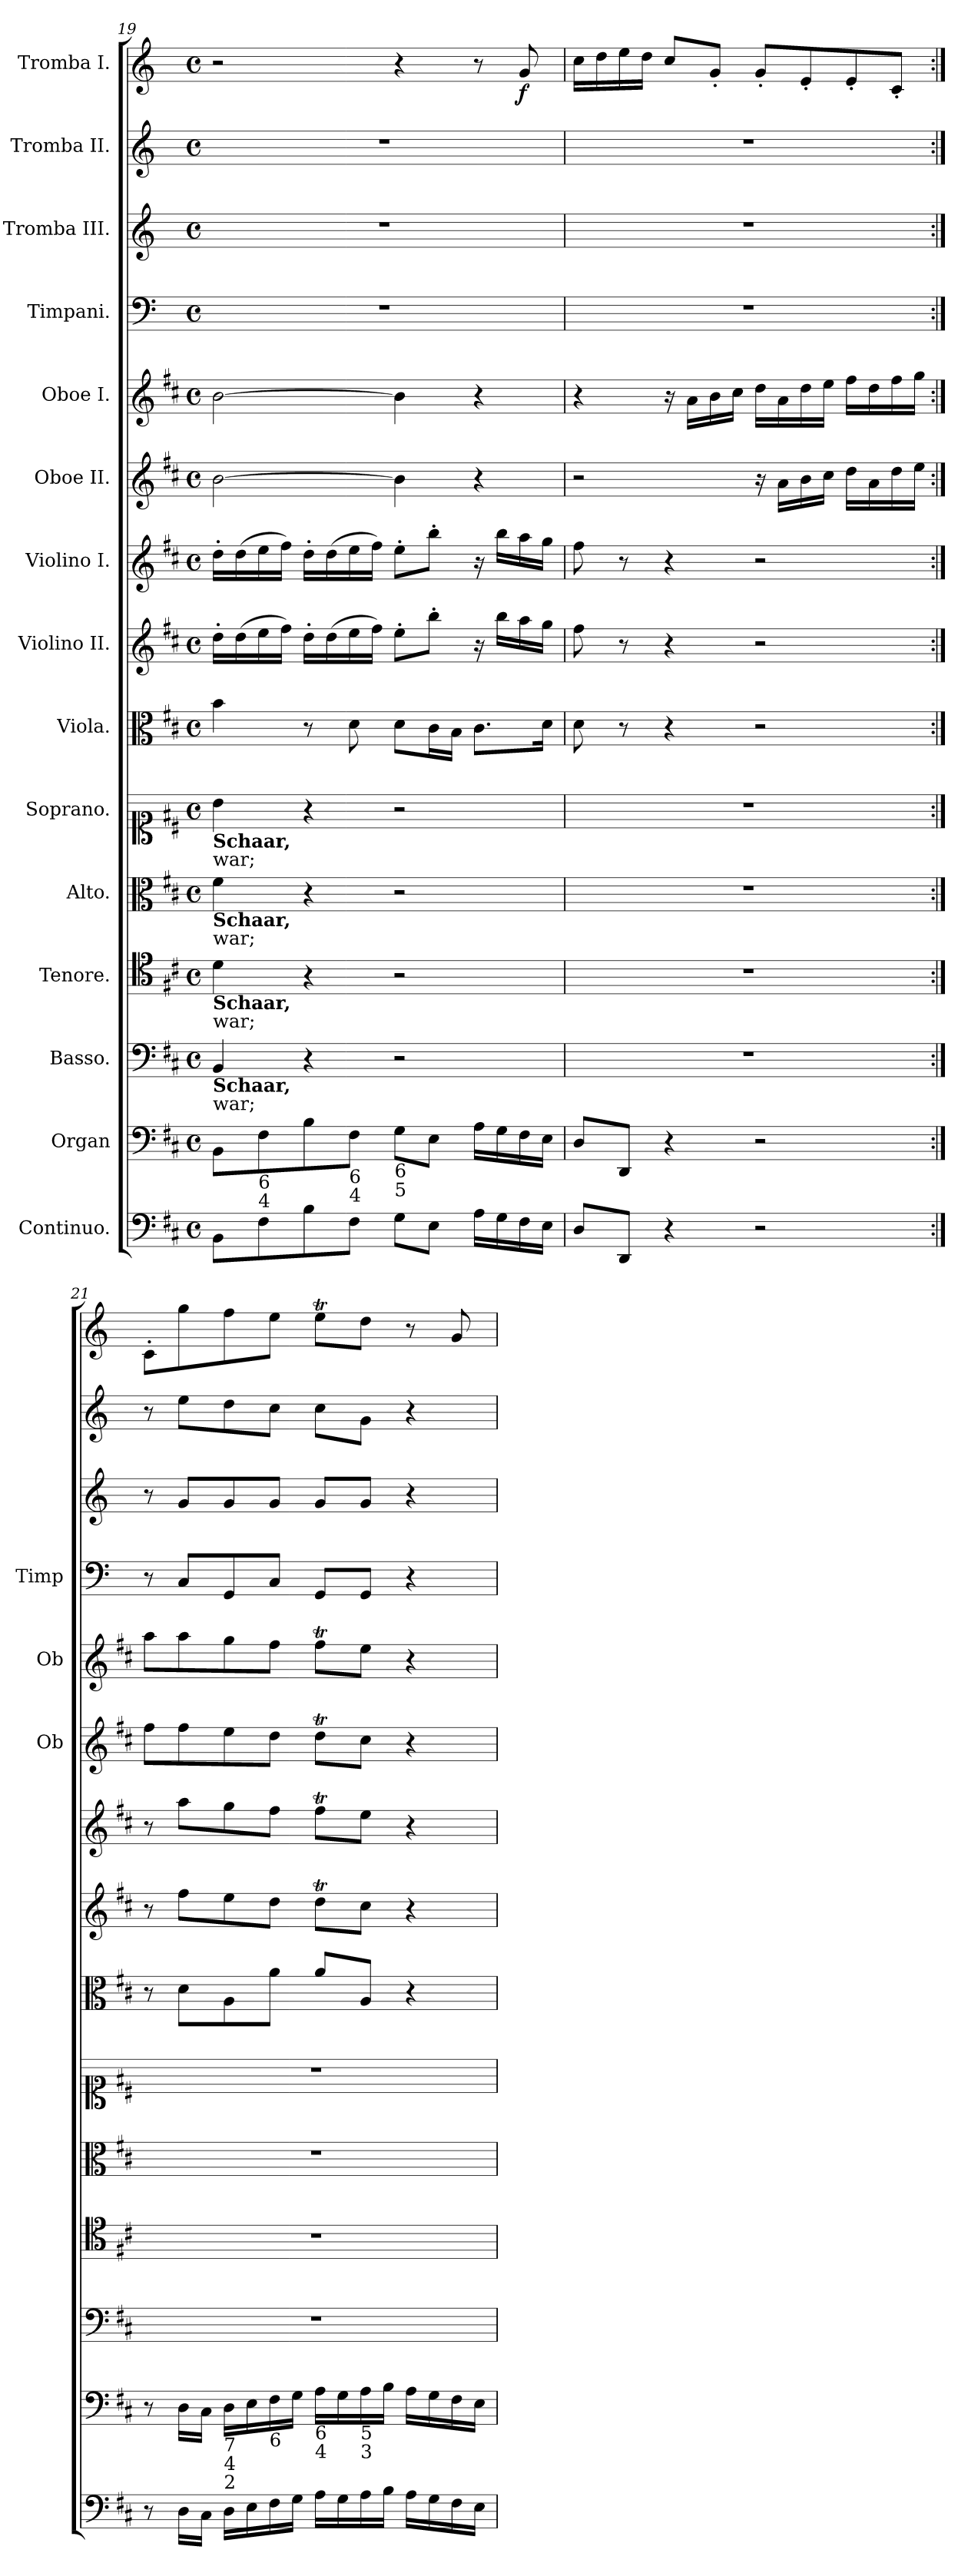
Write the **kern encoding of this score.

**kern	**kern	**kern	**kern	**kern	**kern	**kern	**kern	**kern	**kern	**kern	**kern	**kern	**kern	**kern	**dynam
*part15	*part14	*part13	*part12	*part11	*part10	*part9	*part8	*part7	*part6	*part5	*part4	*part3	*part2	*part1	*part1
*staff15	*staff14	*staff13	*staff12	*staff11	*staff10	*staff9	*staff8	*staff7	*staff6	*staff5	*staff4	*staff3	*staff2	*staff1	*staff1
*I"Continuo.	*I"Organ	*I"Basso.	*I"Tenore.	*I"Alto.	*I"Soprano.	*I"Viola.	*I"Violino II.	*I"Violino I.	*I"Oboe II.	*I"Oboe I.	*I"Timpani.	*I"Tromba III.	*I"Tromba II.	*I"Tromba I.	*
*	*	*	*	*	*	*	*	*	*I'Ob	*I'Ob	*I'Timp	*	*	*	*
*clefF4	*clefF4	*clefF4	*clefC4	*clefC3	*clefC1	*clefC3	*clefG2	*clefG2	*clefG2	*clefG2	*clefF4	*clefG2	*clefG2	*clefG2	*
*	*	*	*	*	*	*	*	*	*	*	*	*ITrd-1c-2	*ITrd-1c-2	*ITrd-1c-2	*
*k[f#c#]	*k[f#c#]	*k[f#c#]	*k[f#c#]	*k[f#c#]	*k[f#c#]	*k[f#c#]	*k[f#c#]	*k[f#c#]	*k[f#c#]	*k[f#c#]	*k[]	*k[f#c#]	*k[f#c#]	*k[f#c#]	*
*M4/4	*M4/4	*M4/4	*M4/4	*M4/4	*M4/4	*M4/4	*M4/4	*M4/4	*M4/4	*M4/4	*M4/4	*M4/4	*M4/4	*M4/4	*
*met(c)	*met(c)	*met(c)	*met(c)	*met(c)	*met(c)	*met(c)	*met(c)	*met(c)	*met(c)	*met(c)	*met(c)	*met(c)	*met(c)	*met(c)	*
=19	=19	=19	=19	=19	=19	=19	=19	=19	=19	=19	=19	=19	=19	=19	=19
!	!	!	!	!	!LO:TX:b:B:t=Schaar,	!	!	!	!	!	!	!	!	!	!
!	!	!	!	!	!LO:TX:b:t=war;	!	!	!	!	!	!	!	!	!	!
!	!	!	!	!LO:TX:b:B:t=Schaar,	!	!	!	!	!	!	!	!	!	!	!
!	!	!	!	!LO:TX:b:t=war;	!	!	!	!	!	!	!	!	!	!	!
!	!	!	!LO:TX:b:B:t=Schaar,	!	!	!	!	!	!	!	!	!	!	!	!
!	!	!	!LO:TX:b:t=war;	!	!	!	!	!	!	!	!	!	!	!	!
!	!	!LO:TX:b:B:t=Schaar,	!	!	!	!	!	!	!	!	!	!	!	!	!
!	!	!LO:TX:b:t=war;	!	!	!	!	!	!	!	!	!	!	!	!	!
8BB\L	8BB\L	4BB/	4d\	4f#\	4b\	4b\	16dd'\LL	16dd'\LL	[2b\	[2b\	1r	1r	1r	2r	.
.	.	.	.	.	.	.	(16dd\	(16dd\	.	.	.	.	.	.	.
!	!LO:TX:b:t=6	!	!	!	!	!	!	!	!	!	!	!	!	!	!
!	!LO:TX:b:t=4	!	!	!	!	!	!	!	!	!	!	!	!	!	!
8F#\	8F#\	.	.	.	.	.	16ee\	16ee\	.	.	.	.	.	.	.
.	.	.	.	.	.	.	16ff#\JJ)	16ff#\JJ)	.	.	.	.	.	.	.
8B\	8B\	4r	4r	4r	4r	8r	16dd'\LL	16dd'\LL	.	.	.	.	.	.	.
.	.	.	.	.	.	.	(16dd\	(16dd\	.	.	.	.	.	.	.
!	!LO:TX:b:t=6	!	!	!	!	!	!	!	!	!	!	!	!	!	!
!	!LO:TX:b:t=4	!	!	!	!	!	!	!	!	!	!	!	!	!	!
8F#\J	8F#\J	.	.	.	.	8d\	16ee\	16ee\	.	.	.	.	.	.	.
.	.	.	.	.	.	.	16ff#\JJ)	16ff#\JJ)	.	.	.	.	.	.	.
!	!LO:TX:b:t=6	!	!	!	!	!	!	!	!	!	!	!	!	!	!
!	!LO:TX:b:t=5	!	!	!	!	!	!	!	!	!	!	!	!	!	!
8G\L	8G\L	2r	2r	2r	2r	8d\L	8ee'\L	8ee'\L	4b\]	4b\]	.	.	.	4r	.
8E\J	8E\J	.	.	.	.	16c#\L	8bb'\J	8bb'\J	.	.	.	.	.	.	.
.	.	.	.	.	.	16B\JJ	.	.	.	.	.	.	.	.	.
16A\LL	16A\LL	.	.	.	.	8.c#\L	16r	16r	4r	4r	.	.	.	8r	.
16G\	16G\	.	.	.	.	.	16bb\LL	16bb\LL	.	.	.	.	.	.	.
!	!	!	!	!	!	!	!	!	!	!	!	!	!	!	!LO:DY:b
16F#\	16F#\	.	.	.	.	.	16aa\	16aa\	.	.	.	.	.	8a/	f
16E\JJ	16E\JJ	.	.	.	.	16d\Jk	16gg\JJ	16gg\JJ	.	.	.	.	.	.	.
=20	=20	=20	=20	=20	=20	=20	=20	=20	=20	=20	=20	=20	=20	=20	=20
8D/L	8D/L	1r	1r	1r	1r	8d\	8ff#\	8ff#\	2r	4r	1r	1r	1r	16dd\LL	.
.	.	.	.	.	.	.	.	.	.	.	.	.	.	16ee\	.
8DD/J	8DD/J	.	.	.	.	8r	8r	8r	.	.	.	.	.	16ff#\	.
.	.	.	.	.	.	.	.	.	.	.	.	.	.	16ee\JJ	.
4r	4r	.	.	.	.	4r	4r	4r	.	16r	.	.	.	8dd/L	.
.	.	.	.	.	.	.	.	.	.	16a\LL	.	.	.	.	.
.	.	.	.	.	.	.	.	.	.	16b\	.	.	.	8a'/J	.
.	.	.	.	.	.	.	.	.	.	16cc#\JJ	.	.	.	.	.
2r	2r	.	.	.	.	2r	2r	2r	16r	16dd\LL	.	.	.	8a'/L	.
.	.	.	.	.	.	.	.	.	16a\LL	16a\	.	.	.	.	.
.	.	.	.	.	.	.	.	.	16b\	16dd\	.	.	.	8f#'/	.
.	.	.	.	.	.	.	.	.	16cc#\JJ	16ee\JJ	.	.	.	.	.
.	.	.	.	.	.	.	.	.	16dd\LL	16ff#\LL	.	.	.	8f#'/	.
.	.	.	.	.	.	.	.	.	16a\	16dd\	.	.	.	.	.
.	.	.	.	.	.	.	.	.	16dd\	16ff#\	.	.	.	8d'/J	.
.	.	.	.	.	.	.	.	.	16ee\JJ	16gg\JJ	.	.	.	.	.
!!LO:PB:g=z
=21:|!	=21:|!	=21:|!	=21:|!	=21:|!	=21:|!	=21:|!	=21:|!	=21:|!	=21:|!	=21:|!	=21:|!	=21:|!	=21:|!	=21:|!	=21:|!
8r	8r	1r	1r	1r	1r	8r	8r	8r	8ff#\L	8aa\L	8r	8r	8r	8d'/L	.
16D\LL	16D\LL	.	.	.	.	8d\L	8ff#\L	8aa\L	8ff#\	8aa\	8C/L	8a/L	8ff#\L	8aa\	.
16C#\JJ	16C#\JJ	.	.	.	.	.	.	.	.	.	.	.	.	.	.
!	!LO:TX:b:t=7	!	!	!	!	!	!	!	!	!	!	!	!	!	!
!	!LO:TX:b:t=4	!	!	!	!	!	!	!	!	!	!	!	!	!	!
!	!LO:TX:b:t=2	!	!	!	!	!	!	!	!	!	!	!	!	!	!
16D\LL	16D\LL	.	.	.	.	8A\	8ee\	8gg\	8ee\	8gg\	8GG/	8a/	8ee\	8gg\	.
16E\	16E\	.	.	.	.	.	.	.	.	.	.	.	.	.	.
!	!LO:TX:b:t=6	!	!	!	!	!	!	!	!	!	!	!	!	!	!
16F#\	16F#\	.	.	.	.	8a\J	8dd\J	8ff#\J	8dd\J	8ff#\J	8C/J	8a/J	8dd\J	8ff#\J	.
16G\JJ	16G\JJ	.	.	.	.	.	.	.	.	.	.	.	.	.	.
!	!LO:TX:b:t=6	!	!	!	!	!	!	!	!	!	!	!	!	!	!
!	!LO:TX:b:t=4	!	!	!	!	!	!	!	!	!	!	!	!	!	!
16A\LL	16A\LL	.	.	.	.	8a\L	8ddT\L	8ff#t\L	8ddT\L	8ff#t\L	8GG/L	8a/L	8dd\L	8ff#t<\L	.
16G\	16G\	.	.	.	.	.	.	.	.	.	.	.	.	.	.
!	!LO:TX:b:t=5	!	!	!	!	!	!	!	!	!	!	!	!	!	!
!	!LO:TX:b:t=3	!	!	!	!	!	!	!	!	!	!	!	!	!	!
16A\	16A\	.	.	.	.	8A/J	8cc#\J	8ee\J	8cc#\J	8ee\J	8GG/J	8a/J	8a\J	8ee\J	.
16B\JJ	16B\JJ	.	.	.	.	.	.	.	.	.	.	.	.	.	.
16A\LL	16A\LL	.	.	.	.	4r	4r	4r	4r	4r	4r	4r	4r	8r	.
16G\	16G\	.	.	.	.	.	.	.	.	.	.	.	.	.	.
16F#\	16F#\	.	.	.	.	.	.	.	.	.	.	.	.	8a/	.
16E\JJ	16E\JJ	.	.	.	.	.	.	.	.	.	.	.	.	.	.
=	=	=	=	=	=	=	=	=	=	=	=	=	=	=	=
*-	*-	*-	*-	*-	*-	*-	*-	*-	*-	*-	*-	*-	*-	*-	*-
